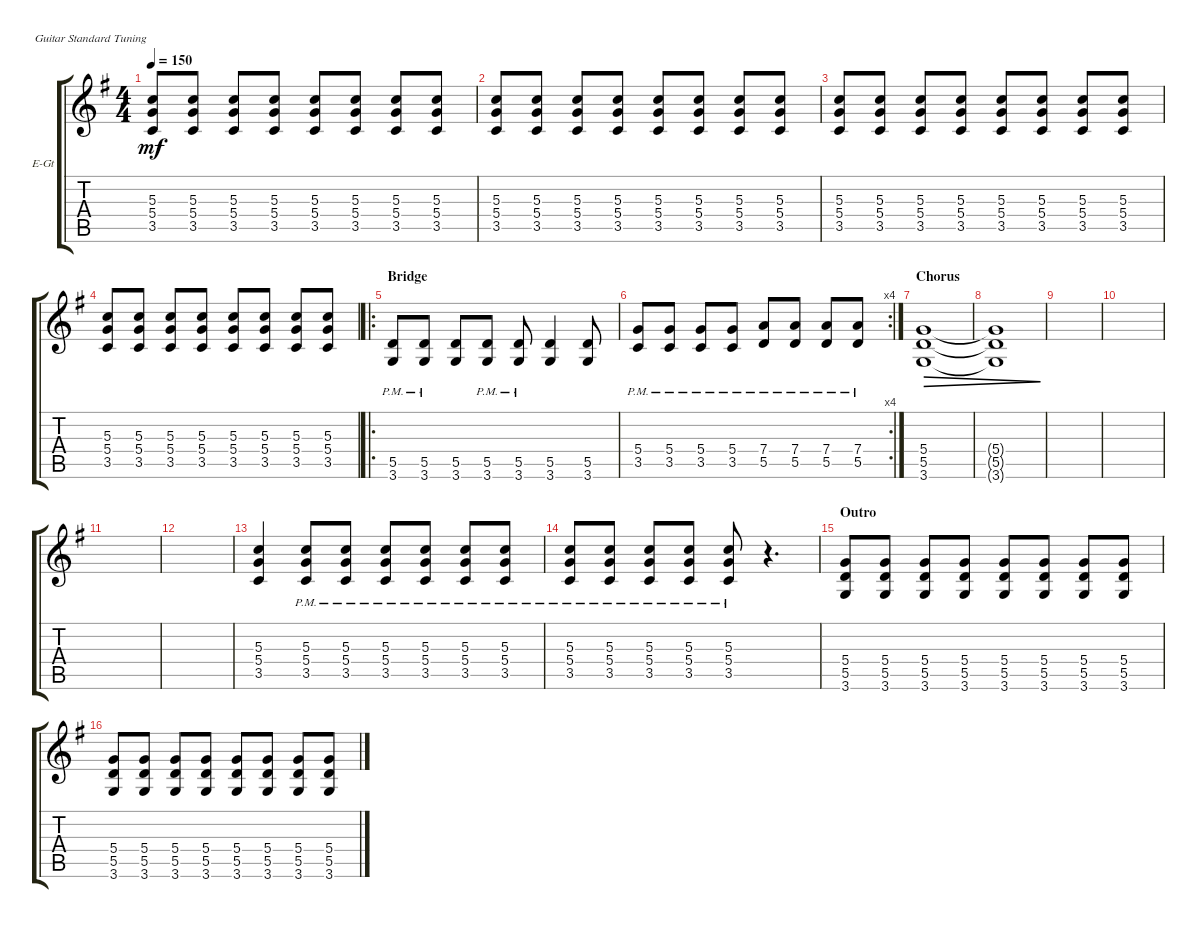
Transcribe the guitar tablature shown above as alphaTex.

\defaultSystemsLayout 4
\bracketExtendMode groupsimilarinstruments
\firstSystemTrackNameOrientation horizontal
\otherSystemsTrackNameOrientation horizontal
\track ("Electric Guitar" "E-Gt") {instrument overdrivenguitar}
\staff {score tabs}
\tuning (E4 B3 G3 D3 A2 E2)
\ts (4 4)
\tempo 150
\clef g2
\ks g
(3.5 5.4 5.3).8{dy mf} (3.5 5.4 5.3).8 (3.5 5.4 5.3).8 (3.5 5.4 5.3).8 (3.5 5.4 5.3).8 (3.5 5.4 5.3).8 (3.5 5.4 5.3).8 (3.5 5.4 5.3).8 |
(3.5 5.4 5.3).8 (3.5 5.4 5.3).8 (3.5 5.4 5.3).8 (3.5 5.4 5.3).8 (3.5 5.4 5.3).8 (3.5 5.4 5.3).8 (3.5 5.4 5.3).8 (3.5 5.4 5.3).8 |
(3.5 5.4 5.3).8 (3.5 5.4 5.3).8 (3.5 5.4 5.3).8 (3.5 5.4 5.3).8 (3.5 5.4 5.3).8 (3.5 5.4 5.3).8 (3.5 5.4 5.3).8 (3.5 5.4 5.3).8 |
(3.5 5.4 5.3).8 (3.5 5.4 5.3).8 (3.5 5.4 5.3).8 (3.5 5.4 5.3).8 (3.5 5.4 5.3).8 (3.5 5.4 5.3).8 (3.5 5.4 5.3).8 (3.5 5.4 5.3).8 |
\ro
\section ("" "Bridge")
(3.6{pm} 5.5{pm}).8 (3.6{pm} 5.5{pm}).8 (3.6 5.5).8 (5.5{pm} 3.6{pm}).8 (3.6{pm} 5.5{pm}).8 (3.6 5.5).4 (3.6 5.5).8 |
\rc 4
(3.5{pm} 5.4{pm}).8 (3.5{pm} 5.4{pm}).8 (3.5{pm} 5.4{pm}).8 (3.5{pm} 5.4{pm}).8 (5.5{pm} 7.4{pm}).8 (5.5{pm} 7.4{pm}).8 (5.5{pm} 7.4{pm}).8 (5.5{pm} 7.4{pm}).8 |
\section ("" "Chorus")
(3.6 5.5 5.4).1{dec} |
(3.6{t} 5.5{t} 5.4{t}).1{dec} |
|
|
|
|
(3.5 5.4 5.3).4 (3.5{pm} 5.4{pm} 5.3{pm}).8 (3.5{pm} 5.4{pm} 5.3{pm}).8 (3.5{pm} 5.4{pm} 5.3{pm}).8 (3.5{pm} 5.4{pm} 5.3{pm}).8 (3.5{pm} 5.4{pm} 5.3{pm}).8 (3.5{pm} 5.4{pm} 5.3{pm}).8 |
(3.5{pm} 5.4{pm} 5.3{pm}).8 (3.5{pm} 5.4{pm} 5.3{pm}).8 (3.5{pm} 5.4{pm} 5.3{pm}).8 (3.5{pm} 5.4{pm} 5.3{pm}).8 (3.5{pm} 5.4{pm} 5.3{pm}).8 r.4{d} |
\section ("" "Outro")
(3.6 5.5 5.4).8 (3.6 5.5 5.4).8 (3.6 5.5 5.4).8 (3.6 5.5 5.4).8 (3.6 5.5 5.4).8 (3.6 5.5 5.4).8 (3.6 5.5 5.4).8 (3.6 5.5 5.4).8 |
(3.6 5.5 5.4).8 (3.6 5.5 5.4).8 (3.6 5.5 5.4).8 (3.6 5.5 5.4).8 (3.6 5.5 5.4).8 (3.6 5.5 5.4).8 (3.6 5.5 5.4).8 (3.6 5.5 5.4).8
